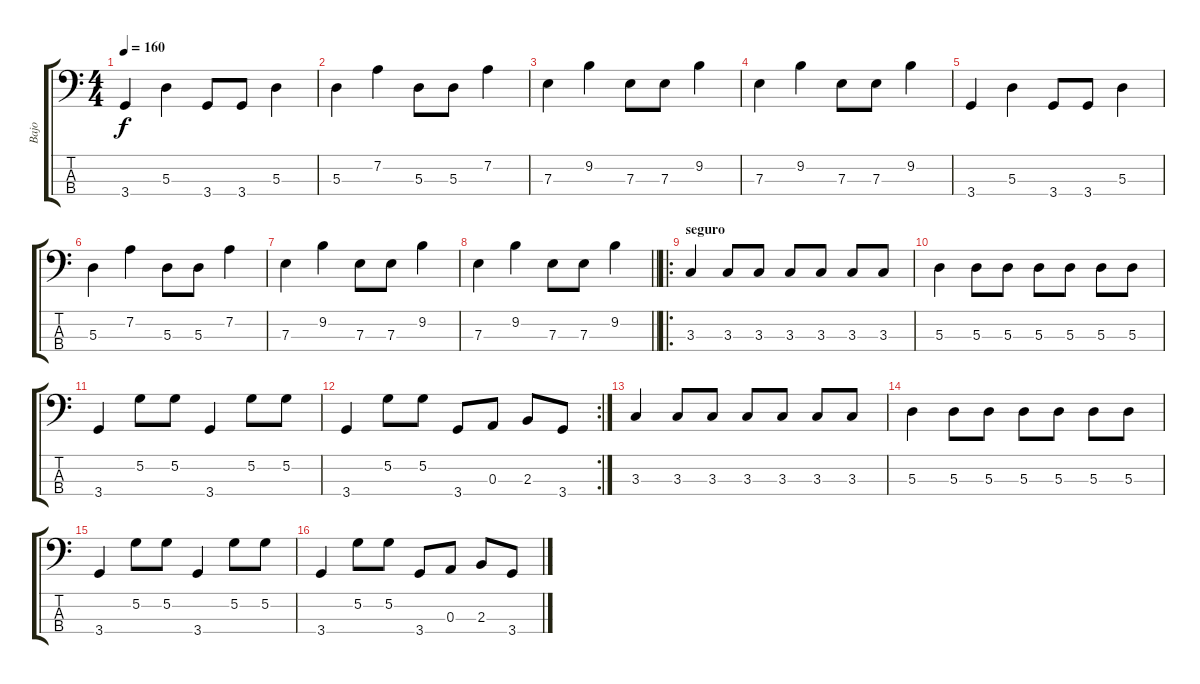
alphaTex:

\track ("Bajo" "Bajo") {instrument electricbassfinger}
\staff {score tabs}
\tuning (G2 D2 A1 E1) {hide}
\ts (4 4)
\tempo 160
\clef f4
\ks c
3.4.4{dy f} 5.3.4 3.4.8 3.4.8 5.3.4 |
5.3.4 7.2.4 5.3.8 5.3.8 7.2.4 |
7.3.4 9.2.4 7.3.8 7.3.8 9.2.4 |
7.3.4 9.2.4 7.3.8 7.3.8 9.2.4 |
3.4.4 5.3.4 3.4.8 3.4.8 5.3.4 |
5.3.4 7.2.4 5.3.8 5.3.8 7.2.4 |
7.3.4 9.2.4 7.3.8 7.3.8 9.2.4 |
\barLineRight lightlight
7.3.4 9.2.4 7.3.8 7.3.8 9.2.4 |
\ro
\section ("" "seguro")
3.3.4 3.3.8 3.3.8 3.3.8 3.3.8 3.3.8 3.3.8 |
5.3.4 5.3.8 5.3.8 5.3.8 5.3.8 5.3.8 5.3.8 |
3.4.4 5.2.8 5.2.8 3.4.4 5.2.8 5.2.8 |
\rc 2
3.4.4 5.2.8 5.2.8 3.4.8 0.3.8 2.3.8 3.4.8 |
3.3.4 3.3.8 3.3.8 3.3.8 3.3.8 3.3.8 3.3.8 |
5.3.4 5.3.8 5.3.8 5.3.8 5.3.8 5.3.8 5.3.8 |
3.4.4 5.2.8 5.2.8 3.4.4 5.2.8 5.2.8 |
3.4.4 5.2.8 5.2.8 3.4.8 0.3.8 2.3.8 3.4.8
